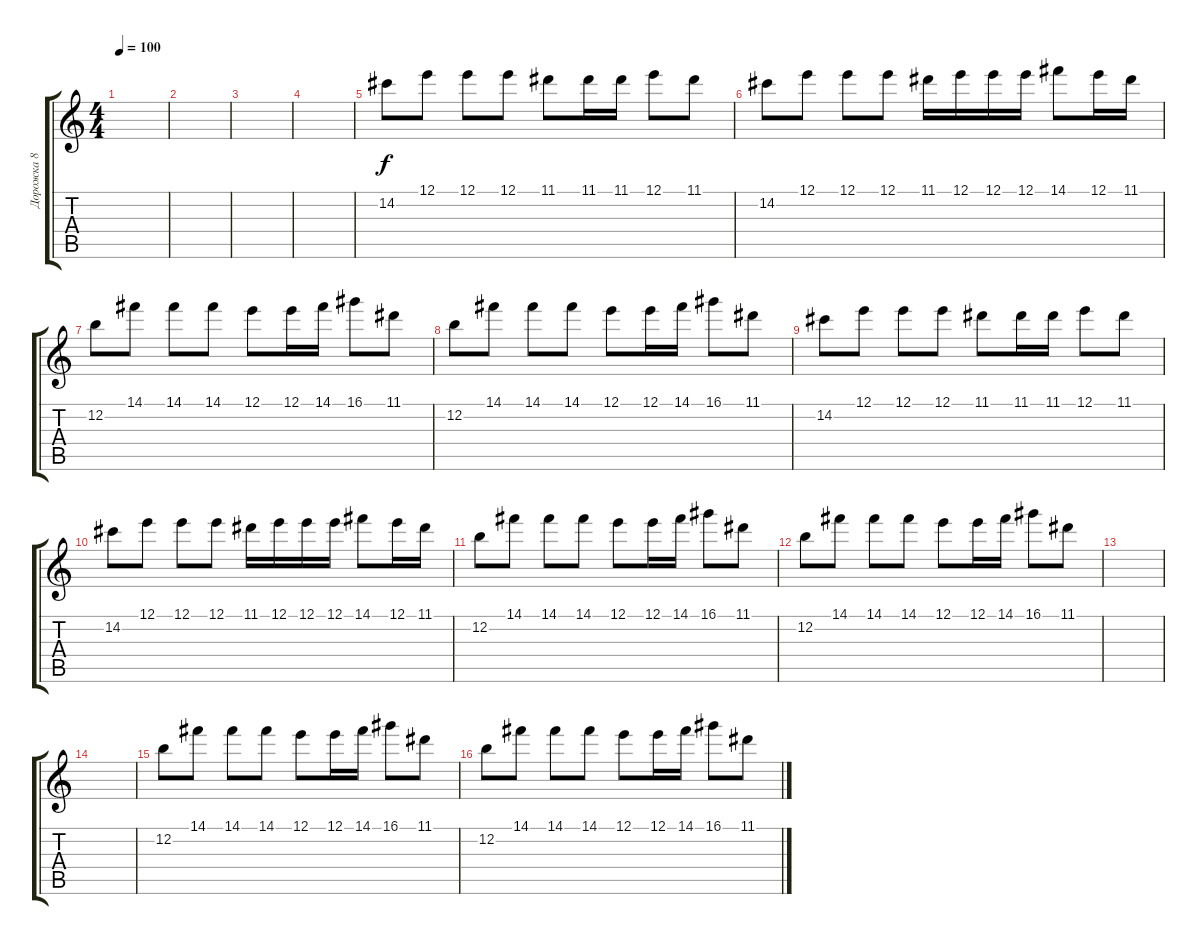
\track ("Дорожка 8" "Дорожка 8") {instrument oboe}
\staff {score tabs}
\tuning (E5 B4 G4 D4 A3 E3) {hide}
\ts (4 4)
\tempo 100
\clef g2
\ks c
|
|
|
|
14.2.8 12.1.8 12.1.8 12.1.8 11.1.8 11.1.16 11.1.16 12.1.8 11.1.8 |
14.2.8 12.1.8 12.1.8 12.1.8 11.1.16 12.1.16 12.1.16 12.1.16 14.1.8 12.1.16 11.1.16 |
12.2.8 14.1.8 14.1.8 14.1.8 12.1.8 12.1.16 14.1.16 16.1.8 11.1.8 |
12.2.8 14.1.8 14.1.8 14.1.8 12.1.8 12.1.16 14.1.16 16.1.8 11.1.8 |
14.2.8 12.1.8 12.1.8 12.1.8 11.1.8 11.1.16 11.1.16 12.1.8 11.1.8 |
14.2.8 12.1.8 12.1.8 12.1.8 11.1.16 12.1.16 12.1.16 12.1.16 14.1.8 12.1.16 11.1.16 |
12.2.8 14.1.8 14.1.8 14.1.8 12.1.8 12.1.16 14.1.16 16.1.8 11.1.8 |
12.2.8 14.1.8 14.1.8 14.1.8 12.1.8 12.1.16 14.1.16 16.1.8 11.1.8 |
|
|
12.2.8 14.1.8 14.1.8 14.1.8 12.1.8 12.1.16 14.1.16 16.1.8 11.1.8 |
12.2.8 14.1.8 14.1.8 14.1.8 12.1.8 12.1.16 14.1.16 16.1.8 11.1.8
